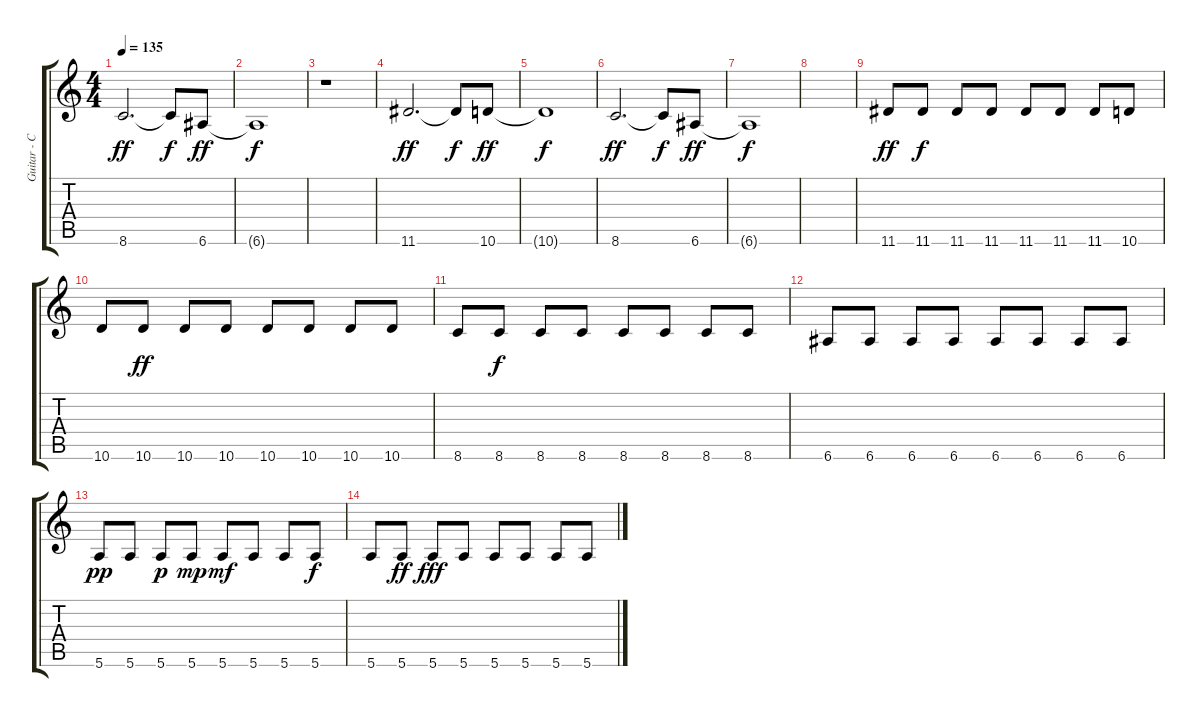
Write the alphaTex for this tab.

\track ("Guitar - Cody Votolato" "Guitar - C") {instrument electricguitarclean}
\staff {score tabs}
\tuning (E4 B3 G3 D3 A2 E2) {hide}
\ts (4 4)
\tempo 135
\clef g2
\ks c
8.6.2{d dy ff} 8.6{t}.8{dy f} 6.6.8{dy ff} |
6.6{t}.1{dy f} |
r.1 |
11.6.2{d dy ff} 11.6{t}.8{dy f} 10.6.8{dy ff} |
10.6{t}.1{dy f} |
8.6.2{d dy ff} 8.6{t}.8{dy f} 6.6.8{dy ff} |
6.6{t}.1{dy f instrument electricguitarclean} |
|
11.6.8{dy ff} 11.6.8{dy f} 11.6.8 11.6.8 11.6.8 11.6.8 11.6.8 10.6.8 |
10.6.8 10.6.8{dy ff} 10.6.8 10.6.8 10.6.8 10.6.8 10.6.8 10.6.8 |
8.6.8 8.6.8{dy f} 8.6.8 8.6.8 8.6.8 8.6.8 8.6.8 8.6.8 |
6.6.8 6.6.8 6.6.8 6.6.8 6.6.8 6.6.8 6.6.8 6.6.8 |
5.6.8{dy pp} 5.6.8 5.6.8{dy p} 5.6.8{dy mp} 5.6.8{dy mf} 5.6.8 5.6.8 5.6.8{dy f} |
5.6.8 5.6.8{dy ff} 5.6.8{dy fff} 5.6.8 5.6.8 5.6.8 5.6.8 5.6.8
